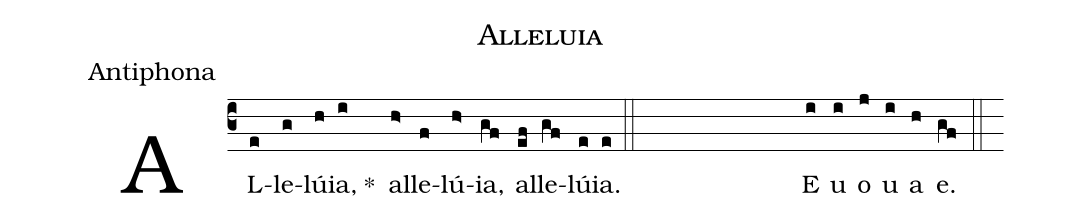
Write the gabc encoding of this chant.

name:Alleluia;
office-part:Antiphona;
%%
(c3)AL(e)le(g)lú(h)ia,(i)* () al(h>)le(f)lú(h>)ia,(gf) al(ef)le(gf)lú(e)ia.(e) (::) (           ) E(i) u(i) o(j) u(i) a(h) e.(gf) (::)
